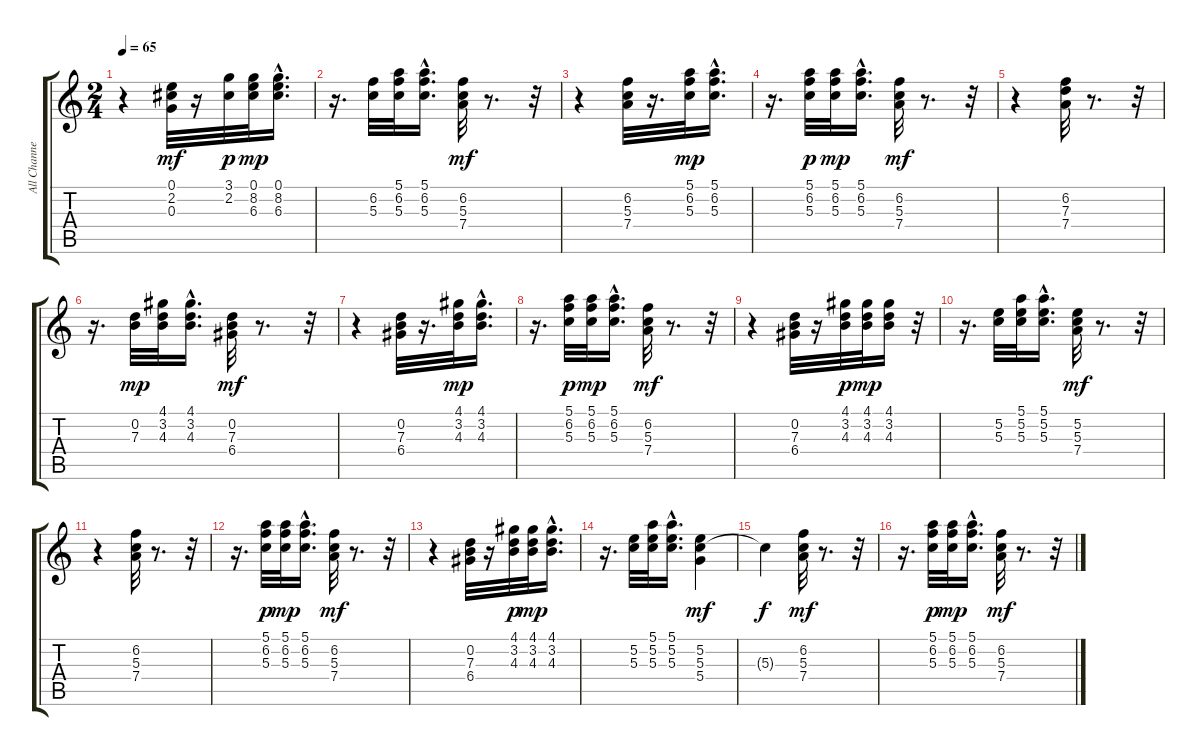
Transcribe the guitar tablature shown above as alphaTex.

\track ("All Channels*merged" "All Channe") {instrument electricguitarclean}
\staff {score tabs}
\tuning (E4 B3 G3 D3 A2 E2) {hide}
\ts (2 4)
\tempo 65
\clef g2
\ks c
r.4{dy mf} (0.1 2.2 0.3).32 r.16 (3.1 2.2).32{dy p} (0.1 8.2 6.3).32{dy mp} (0.1{hac} 8.2 6.3{hac}).16{d} |
r.16{d} (6.2 5.3).32 (5.1 6.2 5.3).32 (5.1 6.2{hac} 5.3{hac}).16{d} (6.2 5.3 7.4).32{dy mf} r.8{d} r.32 |
r.4 (6.2 5.3 7.4).32 r.16{d} (5.1 6.2 5.3).32{dy mp} (5.1 6.2{hac} 5.3{hac}).16{d} |
r.16{d} (5.1 6.2 5.3).32{dy p} (5.1 6.2 5.3).32{dy mp} (5.1 6.2 5.3{hac}).16{d} (6.2 5.3 7.4).32{dy mf} r.8{d} r.32 |
r.4 (6.2 7.3 7.4).32 r.8{d} r.32 |
r.16{d} (0.2 7.3).32{dy mp} (4.1 3.2 4.3).32 (4.1 3.2{hac} 4.3{hac}).16{d} (0.2 7.3 6.4).32{dy mf} r.8{d} r.32 |
r.4 (0.2 7.3 6.4).32 r.16{d} (4.1 3.2 4.3).32{dy mp} (4.1 3.2{hac} 4.3{hac}).16{d} |
r.16{d} (5.1 6.2 5.3).32{dy p} (5.1 6.2 5.3).32{dy mp} (5.1 6.2 5.3{hac}).16{d} (6.2 5.3 7.4).32{dy mf} r.8{d} r.32 |
r.4 (0.2 7.3 6.4).32 r.16 (4.1 3.2 4.3).32{dy p} (4.1 3.2 4.3).32{dy mp} (4.1 3.2 4.3).16 r.32 |
r.16{d} (5.2 5.3).32 (5.1 5.2 5.3).32 (5.1 5.2{hac} 5.3{hac}).16{d} (5.2 5.3 7.4).32{dy mf} r.8{d} r.32 |
r.4 (6.2 5.3 7.4).32 r.8{d} r.32 |
r.16{d} (5.1 6.2 5.3).32{dy p} (5.1 6.2 5.3).32{dy mp} (5.1 6.2{hac} 5.3{hac}).16{d} (6.2 5.3 7.4).32{dy mf} r.8{d} r.32 |
r.4 (0.2 7.3 6.4).32 r.16 (4.1 3.2 4.3).32{dy p} (4.1 3.2 4.3).32{dy mp} (4.1 3.2{hac} 4.3{hac}).16{d} |
r.16{d} (5.2 5.3).32 (5.1 5.2 5.3).32 (5.1 5.2{hac} 5.3{hac}).16{d} (5.2 5.3 5.4).4{dy mf} |
5.3{t}.4{dy f} (6.2 5.3 7.4).32{dy mf} r.8{d} r.32 |
r.16{d} (5.1 6.2 5.3).32{dy p} (5.1 6.2 5.3).32{dy mp} (5.1 6.2 5.3{hac}).16{d} (6.2 5.3 7.4).32{dy mf} r.8{d} r.32
